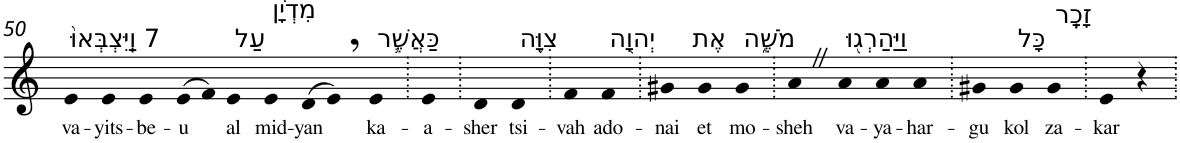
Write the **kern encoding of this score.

**kern	**text
*part1	*part1
*staff1	*staff1
*I"Piano	*
*I'Pno	*
!!LO:PB:g=z
*clefG2	*
*k[]	*
=50	=50
!LO:TX:a:t=7 וַֽיִּצְבְּאוּ֙	!
!	!LO:LY:b
4e	va-
!	!LO:LY:b
4e	-yits-
!	!LO:LY:b
4e	-be-
!	!LO:LY:b
(>8e	-u
8f)	.
!LO:TX:a:t=עַל	!
!	!LO:LY:b
4e	al
!LO:TX:a:t=מִדְיָ֔ן	!
!	!LO:LY:b
4e	mid-
!	!LO:LY:b
(>8d	-yan
8e,)	.
!LO:TX:a:t=כַּאֲשֶׁ֛ר	!
!	!LO:LY:b
4e	ka-
=51.	=51.
!	!LO:LY:b
4e	-a-
=52.	=52.
!	!LO:LY:b
4d	-sher
!LO:TX:a:t=צִוָּ֥ה	!
!	!LO:LY:b
4d	tsi-
=53.	=53.
!	!LO:LY:b
4f	-vah
!LO:TX:a:t=יְהוָ֖ה	!
!	!LO:LY:b
4f	ado-
=54.	=54.
!	!LO:LY:b
4g#X	-nai
!LO:TX:a:t=אֶת	!
!	!LO:LY:b
4g#	et
!LO:TX:a:t=מֹשֶׁ֑ה	!
!	!LO:LY:b
4g#	mo-
=55.	=55.
!	!LO:LY:b
4aZ	-sheh
!LO:TX:a:t=וַיַּהַרְג֖וּ	!
!	!LO:LY:b
4a	va-
!	!LO:LY:b
4a	-ya-
!	!LO:LY:b
4a	-har-
=56.	=56.
!	!LO:LY:b
4g#X	-gu
!LO:TX:a:t=כָּל	!
!	!LO:LY:b
4g#	kol
!LO:TX:a:t=זָכָֽר	!
!	!LO:LY:b
4g#	za-
=57.	=57.
!	!LO:LY:b
4e	-kar
4r	.
=.	=.
*-	*-
